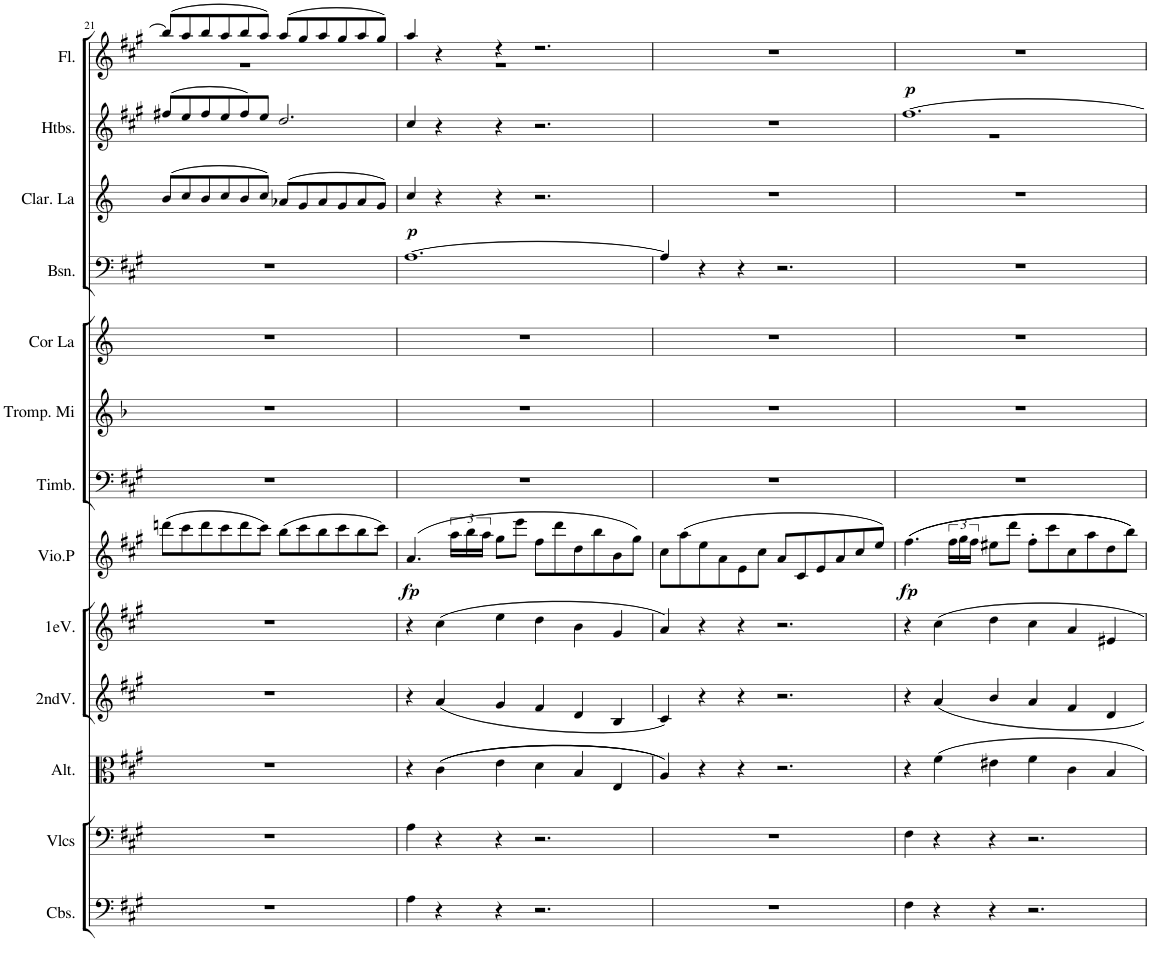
**kern	**kern	**kern	**kern	**kern	**kern	**dynam	**kern	**kern	**kern	**kern	**dynam	**kern	**kern	**dynam	**kern
*part13	*part12	*part11	*part10	*part9	*part8	*part8	*part7	*part6	*part5	*part4	*part4	*part3	*part2	*part2	*part1
*staff13	*staff12	*staff11	*staff10	*staff9	*staff8	*staff8	*staff7	*staff6	*staff5	*staff4	*staff4	*staff3	*staff2	*staff2	*staff1
*I"Contrebasses	*I"Violoncelles	*I"Altos	*I"2mesViolons	*I"1ers Violons	*I"Violon principal.	*	*I"Timbales	*I"Trompettes en Mi	*I"2 Cors en La	*I"2 Bassons	*	*I"2 Clarinettes en La	*I"2 Hautbois	*	*I"2 Flûtes
*I'Cbs.	*I'Vlcs	*I'Alt.	*	*I'1eV.	*I'Vio.P	*	*I'Timb.	*I'Tromp. Mi	*I'Cor La	*I'Bsn.	*	*I'Clar. La	*I'Htbs.	*	*I'Fl.
!!LO:PB:g=z
*clefF4	*clefF4	*clefC3	*clefG2	*clefG2	*clefG2	*	*clefF4	*clefG2	*clefG2	*clefF4	*	*clefG2	*clefG2	*	*clefG2
*Trd7c12	*	*	*	*	*	*	*	*Trd-2c-4	*Trd2c3	*	*	*Trd2c3	*	*	*
*k[f#c#g#]	*k[f#c#g#]	*k[f#c#g#]	*k[f#c#g#]	*k[f#c#g#]	*k[f#c#g#]	*	*k[f#c#g#]	*k[b-]	*k[]	*k[f#c#g#]	*	*k[]	*k[f#c#g#]	*	*k[f#c#g#]
*M6/4	*M6/4	*M6/4	*M6/4	*M6/4	*M6/4	*	*M6/4	*M6/4	*M6/4	*M6/4	*	*M6/4	*M6/4	*	*M6/4
=21	=21	=21	=21	=21	=21	=21	=21	=21	=21	=21	=21	=21	=21	=21	=21
*	*	*	*	*	*	*	*	*	*	*	*	*	*	*	*^
1.r	1.r	1.r	1.r	1.r	(8dddn\L	.	1.r	1.r	1.r	1.r	.	(>8b/L	(>8ff#X/L	.	(8bb/L]	2ryy
.	.	.	.	.	8ccc#\	.	.	.	.	.	.	8cc/	8ee/	.	8aa/	.
.	.	.	.	.	8ddd\	.	.	.	.	.	.	8b/	8ff#/	.	8bb/	.
.	.	.	.	.	8ccc#\	.	.	.	.	.	.	8cc/	8ee/	.	8aa/	.
.	.	.	.	.	8ddd\	.	.	.	.	.	.	8b/	8ff#/)	.	8bb/	1r
.	.	.	.	.	8ccc#\J)	.	.	.	.	.	.	8cc/J)	8ee/J	.	8aa/J)	.
.	.	.	.	.	(8bb\L	.	.	.	.	.	.	(>8a-X/L	2.dd/	.	(8aa/L	.
.	.	.	.	.	8ccc#\	.	.	.	.	.	.	8g/	.	.	8gg#/	.
.	.	.	.	.	8bb\	.	.	.	.	.	.	8a-/	.	.	8aa/	.
.	.	.	.	.	8ccc#\	.	.	.	.	.	.	8g/	.	.	8gg#/	.
.	.	.	.	.	8bb\	.	.	.	.	.	.	8a-/	.	.	8aa/	.
.	.	.	.	.	8ccc#\J)	.	.	.	.	.	.	8g/J)	.	.	8gg#/J)	.
=22	=22	=22	=22	=22	=22	=22	=22	=22	=22	=22	=22	=22	=22	=22	=22	=22
!	!	!	!	!	!	!LO:DY:b	!	!	!	!	!LO:DY:a	!	!	!	!	!
4A\	4A\	4r	4r	4r	(4.a/	fp	1.r	1.r	1.r	[>1.A	p	4cc/	4cc#/	.	4aa/	2ryy
4r	4r	((4c#\	(4a/	(4cc#\	.	.	.	.	.	.	.	4r	4r	.	4r	.
.	.	.	.	.	24aa\LL	.	.	.	.	.	.	.	.	.	.	.
.	.	.	.	.	24bb\	.	.	.	.	.	.	.	.	.	.	.
.	.	.	.	.	24aa\JJ	.	.	.	.	.	.	.	.	.	.	.
4r	4r	4e\	4g#/	4ee\	8gg#\L	.	.	.	.	.	.	4r	4r	.	4r	1r
.	.	.	.	.	8eee\J	.	.	.	.	.	.	.	.	.	.	.
2.r	2.r	4d\	4f#/	4dd\	8ff#\L	.	.	.	.	.	.	2.r	2.r	.	2.r	.
.	.	.	.	.	8ddd\	.	.	.	.	.	.	.	.	.	.	.
.	.	4B/	4d/	4b\	8dd\	.	.	.	.	.	.	.	.	.	.	.
.	.	.	.	.	8bb\	.	.	.	.	.	.	.	.	.	.	.
.	.	4E/	4B/	4g#/	8b\	.	.	.	.	.	.	.	.	.	.	.
.	.	.	.	.	8gg#\J)	.	.	.	.	.	.	.	.	.	.	.
*	*	*	*	*	*	*	*	*	*	*	*	*	*	*	*v	*v
=23	=23	=23	=23	=23	=23	=23	=23	=23	=23	=23	=23	=23	=23	=23	=23
1.r	1.r	4A/))	4c#/)	4a/)	8cc#\L	.	1.r	1.r	1.r	4A/]	.	1.r	1.r	.	1.r
.	.	.	.	.	(8aa\	.	.	.	.	.	.	.	.	.	.
.	.	4r	4r	4r	8ee\	.	.	.	.	4r	.	.	.	.	.
.	.	.	.	.	8a\	.	.	.	.	.	.	.	.	.	.
.	.	4r	4r	4r	8e\	.	.	.	.	4r	.	.	.	.	.
.	.	.	.	.	8cc#\J	.	.	.	.	.	.	.	.	.	.
.	.	2.r	2.r	2.r	8a/L	.	.	.	.	2.r	.	.	.	.	.
.	.	.	.	.	8c#/	.	.	.	.	.	.	.	.	.	.
.	.	.	.	.	8e/	.	.	.	.	.	.	.	.	.	.
.	.	.	.	.	8a/	.	.	.	.	.	.	.	.	.	.
.	.	.	.	.	8cc#/	.	.	.	.	.	.	.	.	.	.
.	.	.	.	.	8ee/J)	.	.	.	.	.	.	.	.	.	.
=24	=24	=24	=24	=24	=24	=24	=24	=24	=24	=24	=24	=24	=24	=24	=24
*	*	*	*	*	*	*	*	*	*	*	*	*	*^	*	*
!	!	!	!	!	!	!LO:DY:b	!	!	!	!	!	!	!	!	!LO:DY:a	!
4F#\	4F#\	4r	4r	4r	((4.ff#\	fp	1.r	1.r	1.r	1.r	.	1.r	[1.ff#	2ryy	p	1.r
4r	4r	4f#\	4a/	4cc#\	.	.	.	.	.	.	.	.	.	.	.	.
.	.	.	.	.	24ff#\LL	.	.	.	.	.	.	.	.	.	.	.
.	.	.	.	.	24gg#\	.	.	.	.	.	.	.	.	.	.	.
.	.	.	.	.	24ff#\JJ	.	.	.	.	.	.	.	.	.	.	.
4r	4r	4e#X\	4b/	4dd\	8ee#X\L	.	.	.	.	.	.	.	.	1r	.	.
.	.	.	.	.	8ddd\J	.	.	.	.	.	.	.	.	.	.	.
2.r	2.r	4f#\	4a/	4cc#\	8ff#'\L	.	.	.	.	.	.	.	.	.	.	.
.	.	.	.	.	8ccc#\	.	.	.	.	.	.	.	.	.	.	.
.	.	4c#\	4f#/	4a/	8cc#\	.	.	.	.	.	.	.	.	.	.	.
.	.	.	.	.	8aa\	.	.	.	.	.	.	.	.	.	.	.
.	.	4B/	4d/	4e#X/	8dd\	.	.	.	.	.	.	.	.	.	.	.
.	.	.	.	.	8bb\J))	.	.	.	.	.	.	.	.	.	.	.
*	*	*	*	*	*	*	*	*	*	*	*	*	*v	*v	*	*
=	=	=	=	=	=	=	=	=	=	=	=	=	=	=	=
*-	*-	*-	*-	*-	*-	*-	*-	*-	*-	*-	*-	*-	*-	*-	*-
